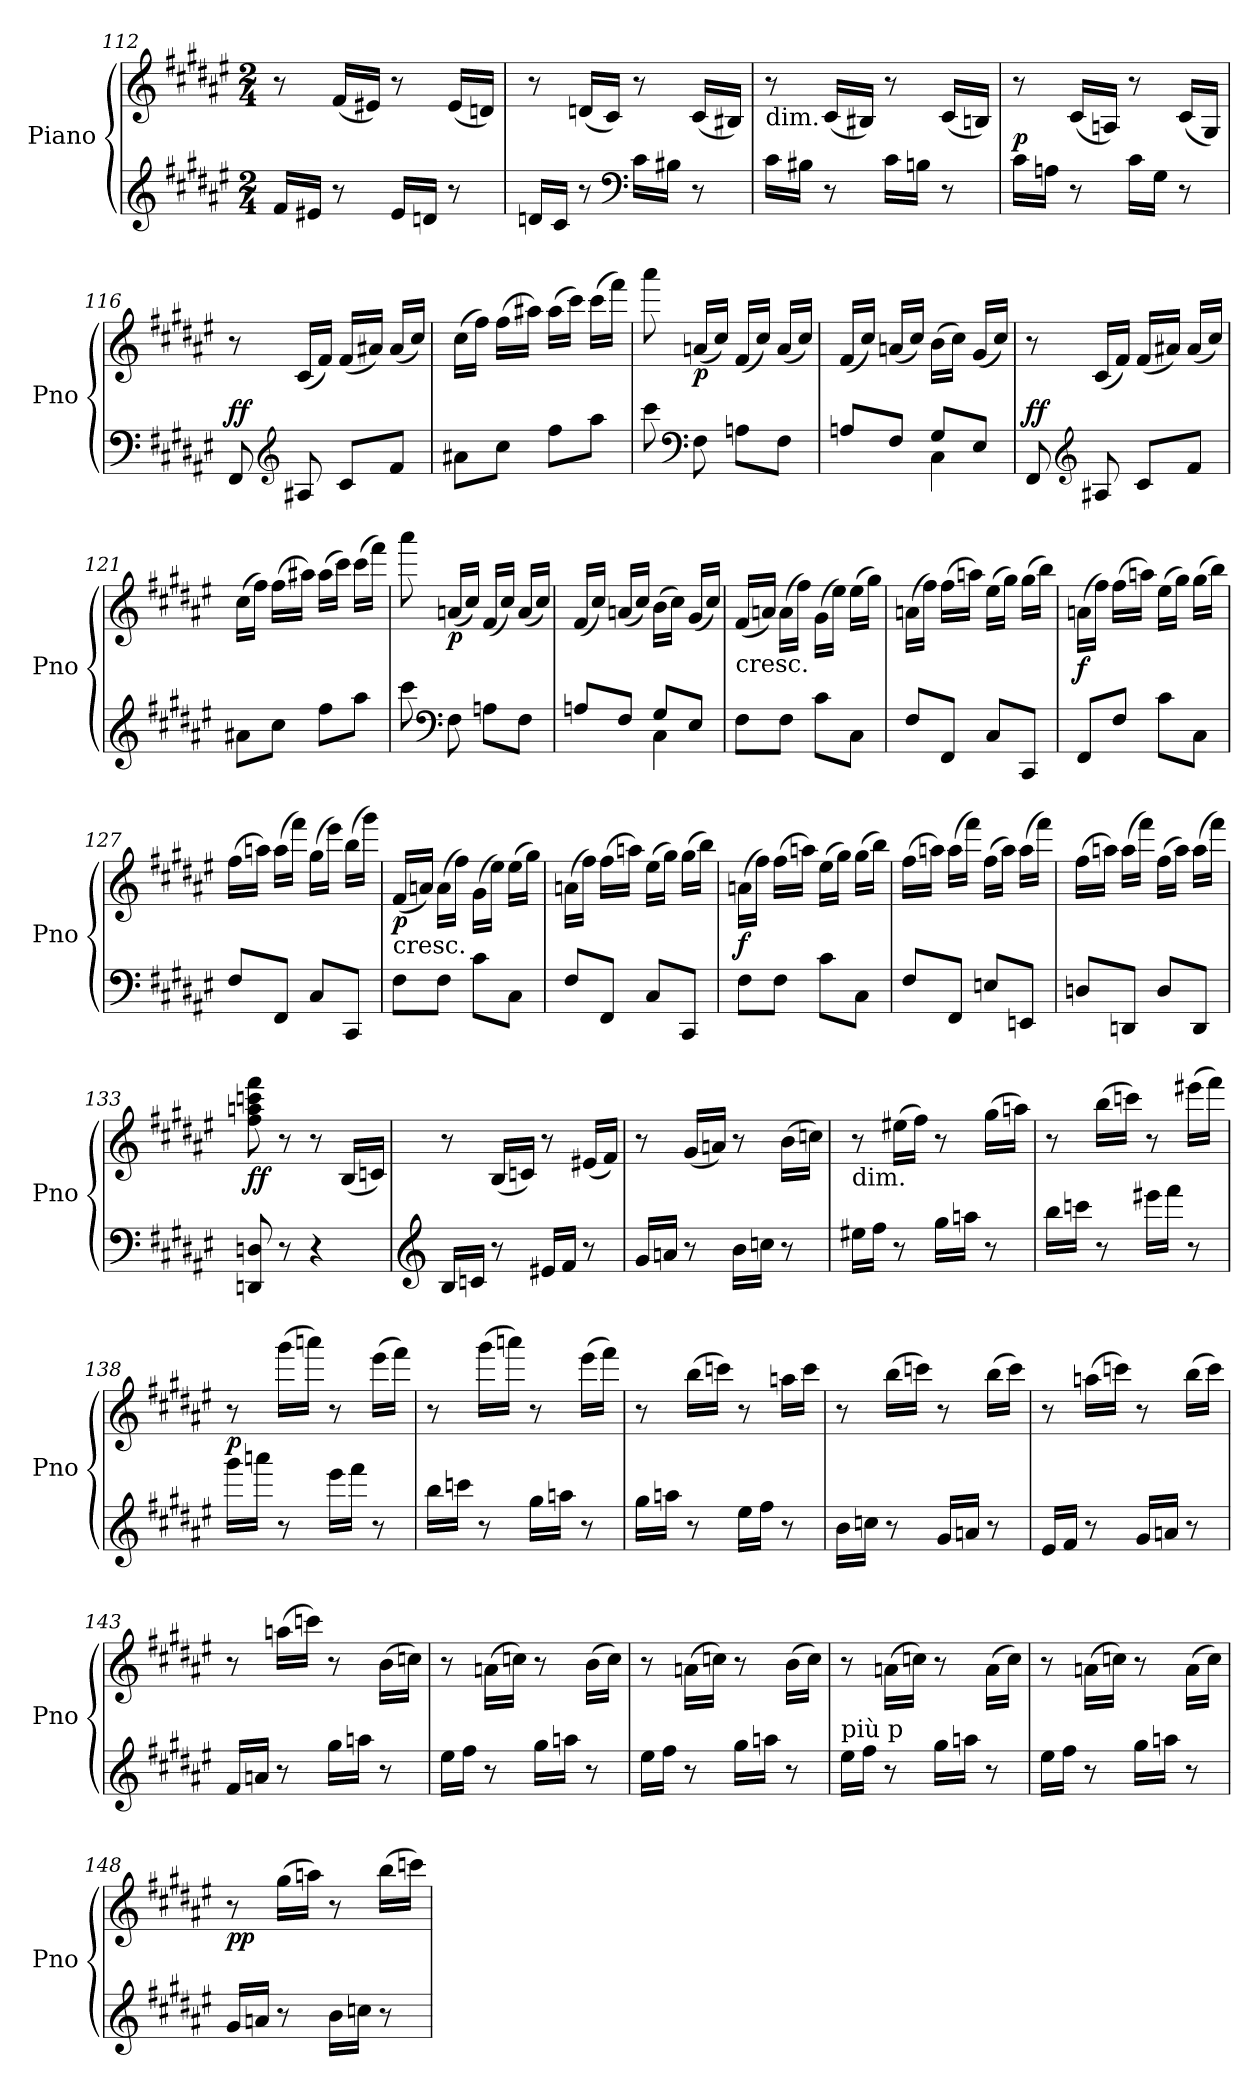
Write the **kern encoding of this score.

**kern	**kern	**dynam
*part1	*part1	*part1
*staff2	*staff1	*staff1/2
*I"Piano	*	*
*I'Pno	*	*
*clefG2	*clefG2	*
*k[f#c#g#d#a#e#]	*k[f#c#g#d#a#e#]	*
*F#:	*F#:	*
*M2/4	*M2/4	*
=112	=112	=112
16f#/LL	8r	.
16e#X/JJ	.	.
8r	(<16f#/LL	.
.	16e#X/JJ)	.
16e#/LL	8r	.
16dn/JJ	.	.
8r	(<16e#/LL	.
.	16dn/JJ)	.
!!LO:LB:g=z
=113	=113	=113
16dn/LL	8r	.
16c#/JJ	.	.
8r	(<16dn/LL	.
.	16c#/JJ)	.
*clefF4	*	*
16c#\LL	8r	.
16B#X\JJ	.	.
8r	(<16c#/LL	.
.	16B#X/JJ)	.
=114	=114	=114
!	!LO:TX:b:t=dim.	!
16c#\LL	8r	.
16B#X\JJ	.	.
8r	(<16c#/LL	.
.	16B#X/JJ)	.
16c#\LL	8r	.
16Bn\JJ	.	.
8r	(<16c#/LL	.
.	16Bn/JJ)	.
=115	=115	=115
!	!	!LO:DY:a=2
16c#\LL	8r	p
16An\JJ	.	.
8r	(<16c#/LL	.
.	16An/JJ)	.
16c#\LL	8r	.
16G#\JJ	.	.
8r	(<16c#/LL	.
.	16G#/JJ)	.
=116	=116	=116
!	!	!LO:DY:a=2
8FF#/	8r	ff
*clefG2	*	*
8A#X/	(<16c#/LL	.
.	16f#/JJ)	.
8c#/L	(<16f#/LL	.
.	16a#X/JJ)	.
8f#/J	(<16a#/LL	.
.	16cc#/JJ)	.
!!LO:LB:g=z
=117	=117	=117
8a#X\L	(>16cc#\LL	.
.	16ff#\JJ)	.
8cc#\J	(>16ff#\LL	.
.	16aa#X\JJ)	.
8ff#\L	(>16aa#\LL	.
.	16ccc#\JJ)	.
8aa#\J	(>16ccc#\LL	.
.	16fff#\JJ)	.
=118	=118	=118
8ccc#\	8aaa#\	.
*clefF4	*	*
!	!	!LO:DY:b
8F#\	(<16an/LL	p
.	16cc#/JJ)	.
8An\L	(<16f#/LL	.
.	16cc#/JJ)	.
8F#\J	(<16a/LL	.
.	16cc#/JJ)	.
=119	=119	=119
*^	*	*
8An/L	4ryy	(<16f#/LL	.
.	.	16cc#/JJ)	.
8F#/J	.	(<16an/LL	.
.	.	16cc#/JJ)	.
8G#/L	4C#\	(>16b\LL	.
.	.	16cc#\JJ)	.
8E#/J	.	(<16g#/LL	.
.	.	16cc#/JJ)	.
*v	*v	*	*
=120	=120	=120
!	!	!LO:DY:a=2
8FF#/	8r	ff
*clefG2	*	*
8A#X/	(<16c#/LL	.
.	16f#/JJ)	.
8c#/L	(<16f#/LL	.
.	16a#X/JJ)	.
8f#/J	(<16a#/LL	.
.	16cc#/JJ)	.
!!LO:PB:g=z
=121	=121	=121
8a#X\L	(>16cc#\LL	.
.	16ff#\JJ)	.
8cc#\J	(>16ff#\LL	.
.	16aa#X\JJ)	.
8ff#\L	(>16aa#\LL	.
.	16ccc#\JJ)	.
8aa#\J	(>16ccc#\LL	.
.	16fff#\JJ)	.
=122	=122	=122
8ccc#\	8aaa#\	.
*clefF4	*	*
!	!	!LO:DY:b
8F#\	(<16an/LL	p
.	16cc#/JJ)	.
8An\L	(<16f#/LL	.
.	16cc#/JJ)	.
8F#\J	(<16a/LL	.
.	16cc#/JJ)	.
=123	=123	=123
*^	*	*
8An/L	4ryy	(<16f#/LL	.
.	.	16cc#/JJ)	.
8F#/J	.	(<16an/LL	.
.	.	16cc#/JJ)	.
8G#/L	4C#\	(>16b\LL	.
.	.	16cc#\JJ)	.
8E#/J	.	(<16g#/LL	.
.	.	16cc#/JJ)	.
*v	*v	*	*
=124	=124	=124
!	!LO:TX:b:t=cresc.	!
8F#\L	(<16f#/LL	.
.	16an/JJ)	.
8F#\J	(>16a\LL	.
.	16ff#\JJ)	.
8c#\L	(>16g#\LL	.
.	16ee#\JJ)	.
8C#\J	(>16ee#\LL	.
.	16gg#\JJ)	.
=125	=125	=125
8F#/L	(>16an\LL	.
.	16ff#\JJ)	.
8FF#/J	(>16ff#\LL	.
.	16aan\JJ)	.
8C#/L	(>16ee#\LL	.
.	16gg#\JJ)	.
8CC#/J	(>16gg#\LL	.
.	16bb\JJ)	.
!!LO:LB:g=z
=126	=126	=126
!	!	!LO:DY:b
8FF#/L	(>16an\LL	f
.	16ff#\JJ)	.
8F#/J	(>16ff#\LL	.
.	16aan\JJ)	.
8c#\L	(>16ee#\LL	.
.	16gg#\JJ)	.
8C#\J	(>16gg#\LL	.
.	16bb\JJ)	.
=127	=127	=127
8F#/L	(>16ff#\LL	.
.	16aan\JJ)	.
8FF#/J	(>16aa\LL	.
.	16fff#\JJ)	.
8C#/L	(>16gg#\LL	.
.	16eee#\JJ)	.
8CC#/J	(>16bb\LL	.
.	16ggg#\JJ)	.
=128	=128	=128
!	!LO:TX:b:t=cresc.	!
!	!	!LO:DY:b
8F#\L	(<16f#/LL	p
.	16an/JJ)	.
8F#\J	(>16a\LL	.
.	16ff#\JJ)	.
8c#\L	(>16g#\LL	.
.	16ee#\JJ)	.
8C#\J	(>16ee#\LL	.
.	16gg#\JJ)	.
=129	=129	=129
8F#/L	(>16an\LL	.
.	16ff#\JJ)	.
8FF#/J	(>16ff#\LL	.
.	16aan\JJ)	.
8C#/L	(>16ee#\LL	.
.	16gg#\JJ)	.
8CC#/J	(>16gg#\LL	.
.	16bb\JJ)	.
=130	=130	=130
!	!	!LO:DY:b
8F#\L	(>16an\LL	f
.	16ff#\JJ)	.
8F#\J	(>16ff#\LL	.
.	16aan\JJ)	.
8c#\L	(>16ee#\LL	.
.	16gg#\JJ)	.
8C#\J	(>16gg#\LL	.
.	16bb\JJ)	.
!!LO:LB:g=z
=131	=131	=131
8F#/L	(>16ff#\LL	.
.	16aan\JJ)	.
8FF#/J	(>16aa\LL	.
.	16fff#\JJ)	.
8En/L	(>16ff#\LL	.
.	16aa\JJ)	.
8EEn/J	(>16aa\LL	.
.	16fff#\JJ)	.
=132	=132	=132
8Dn/L	(>16ff#\LL	.
.	16aan\JJ)	.
8DDn/J	(>16aa\LL	.
.	16fff#\JJ)	.
8D/L	(>16ff#\LL	.
.	16aa\JJ)	.
8DD/J	(>16aa\LL	.
.	16fff#\JJ)	.
=133	=133	=133
!	!	!LO:DY:b
8DDn/ 8Dn/	8ff#\ 8aan\ 8cccn\ 8fff#\	ff
8r	8r	.
4r	8r	.
.	(<16B/LL	.
.	16cn/JJ)	.
=134	=134	=134
*clefG2	*	*
16B/LL	8r	.
16cn/JJ	.	.
8r	(<16B/LL	.
.	16cn/JJ)	.
16e#X/LL	8r	.
16f#/JJ	.	.
8r	(<16e#X/LL	.
.	16f#/JJ)	.
!!LO:LB:g=z
=135	=135	=135
16g#/LL	8r	.
16an/JJ	.	.
8r	(<16g#/LL	.
.	16an/JJ)	.
16b\LL	8r	.
16ccn\JJ	.	.
8r	(>16b\LL	.
.	16ccn\JJ)	.
=136	=136	=136
!	!LO:TX:b:t=dim.	!
16ee#X\LL	8r	.
16ff#\JJ	.	.
8r	(>16ee#X\LL	.
.	16ff#\JJ)	.
16gg#\LL	8r	.
16aan\JJ	.	.
8r	(>16gg#\LL	.
.	16aan\JJ)	.
=137	=137	=137
16bb\LL	8r	.
16cccn\JJ	.	.
8r	(>16bb\LL	.
.	16cccn\JJ)	.
16eee#X\LL	8r	.
16fff#\JJ	.	.
8r	(>16eee#X\LL	.
.	16fff#\JJ)	.
=138	=138	=138
!	!	!LO:DY:b
16ggg#\LL	8r	p
16aaan\JJ	.	.
8r	(>16ggg#\LL	.
.	16aaan\JJ)	.
16eee#\LL	8r	.
16fff#\JJ	.	.
8r	(>16eee#\LL	.
.	16fff#\JJ)	.
!!LO:LB:g=z
=139	=139	=139
16bb\LL	8r	.
16cccn\JJ	.	.
8r	(>16ggg#\LL	.
.	16aaan\JJ)	.
16gg#\LL	8r	.
16aan\JJ	.	.
8r	(>16eee#\LL	.
.	16fff#\JJ)	.
=140	=140	=140
16gg#\LL	8r	.
16aan\JJ	.	.
8r	(>16bb\LL	.
.	16cccn\JJ)	.
16ee#\LL	8r	.
16ff#\JJ	.	.
8r	16aan\LL	.
.	16ccc\JJ	.
=141	=141	=141
16b\LL	8r	.
16ccn\JJ	.	.
8r	(>16bb\LL	.
.	16cccn\JJ)	.
16g#/LL	8r	.
16an/JJ	.	.
8r	(>16bb\LL	.
.	16ccc\JJ)	.
=142	=142	=142
16e#/LL	8r	.
16f#/JJ	.	.
8r	(>16aan\LL	.
.	16cccn\JJ)	.
16g#/LL	8r	.
16an/JJ	.	.
8r	(>16bb\LL	.
.	16ccc\JJ)	.
!!LO:LB:g=z
=143	=143	=143
16f#/LL	8r	.
16an/JJ	.	.
8r	(>16aan\LL	.
.	16cccn\JJ)	.
16gg#\LL	8r	.
16aan\JJ	.	.
8r	(>16b\LL	.
.	16ccn\JJ)	.
=144	=144	=144
16ee#\LL	8r	.
16ff#\JJ	.	.
8r	(>16an\LL	.
.	16ccn\JJ)	.
16gg#\LL	8r	.
16aan\JJ	.	.
8r	(>16b\LL	.
.	16cc\JJ)	.
=145	=145	=145
16ee#\LL	8r	.
16ff#\JJ	.	.
8r	(>16an\LL	.
.	16ccn\JJ)	.
16gg#\LL	8r	.
16aan\JJ	.	.
8r	(>16b\LL	.
.	16cc\JJ)	.
=146	=146	=146
!LO:TX:a:t=più p	!	!
16ee#\LL	8r	.
16ff#\JJ	.	.
8r	(>16an\LL	.
.	16ccn\JJ)	.
16gg#\LL	8r	.
16aan\JJ	.	.
8r	(>16a\LL	.
.	16cc\JJ)	.
!!LO:PB:g=z
=147	=147	=147
16ee#\LL	8r	.
16ff#\JJ	.	.
8r	(>16an\LL	.
.	16ccn\JJ)	.
16gg#\LL	8r	.
16aan\JJ	.	.
8r	(>16a\LL	.
.	16cc\JJ)	.
=148	=148	=148
!	!	!LO:DY:b
16g#/LL	8r	pp
16an/JJ	.	.
8r	(>16gg#\LL	.
.	16aan\JJ)	.
16b\LL	8r	.
16ccn\JJ	.	.
8r	(>16bb\LL	.
.	16cccn\JJ)	.
=	=	=
*-	*-	*-
